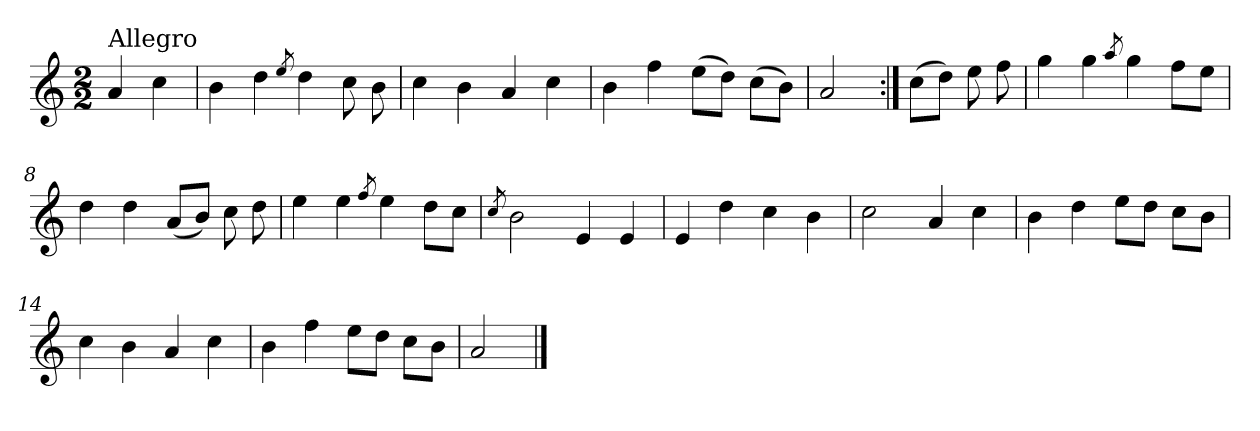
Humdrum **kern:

**kern
*part1
*staff1
*clefG2
*k[]
*a:
*M2/2
=1
!LO:TX:a:t=Allegro
4a/
4cc\
=2
4b\
4dd\
8qee/
4dd\
8cc\
8b\
=3
4cc\
4b\
4a/
4cc\
=4
4b\
4ff\
(>8ee\L
8dd\J)
(>8cc\L
8b\J)
=5
2a/
=6:|!
(>8cc\L
8dd\J)
8ee\
8ff\
!!LO:LB:g=z
=7
4gg\
4gg\
8qaa/
4gg\
8ff\L
8ee\J
=8
4dd\
4dd\
(<8a/L
8b/J)
8cc\
8dd\
=9
4ee\
4ee\
8qff/
4ee\
8dd\L
8cc\J
=10
8qcc/
2b\
4e/
4e/
=11
4e/
4dd\
4cc\
4b\
=12
2cc\
4a/
4cc\
!!LO:LB:g=z
=13
4b\
4dd\
8ee\L
8dd\J
8cc\L
8b\J
=14
4cc\
4b\
4a/
4cc\
=15
4b\
4ff\
8ee\L
8dd\J
8cc\L
8b\J
=16
2a/
==
*-
